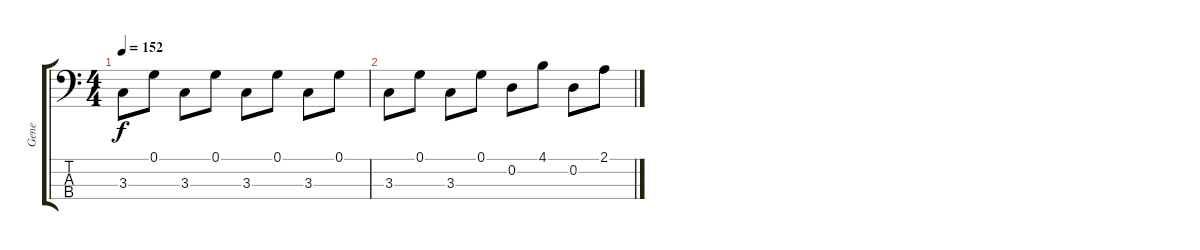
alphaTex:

\track ("Gene" "Gene") {instrument electricbassfinger}
\staff {score tabs}
\tuning (G2 D2 A1 E1) {hide}
\ts (4 4)
\tempo 152
\clef f4
\ks c
3.3.8{dy f} 0.1.8 3.3.8 0.1.8 3.3.8 0.1.8 3.3.8 0.1.8 |
3.3.8 0.1.8 3.3.8 0.1.8 0.2.8 4.1.8 0.2.8 2.1.8
